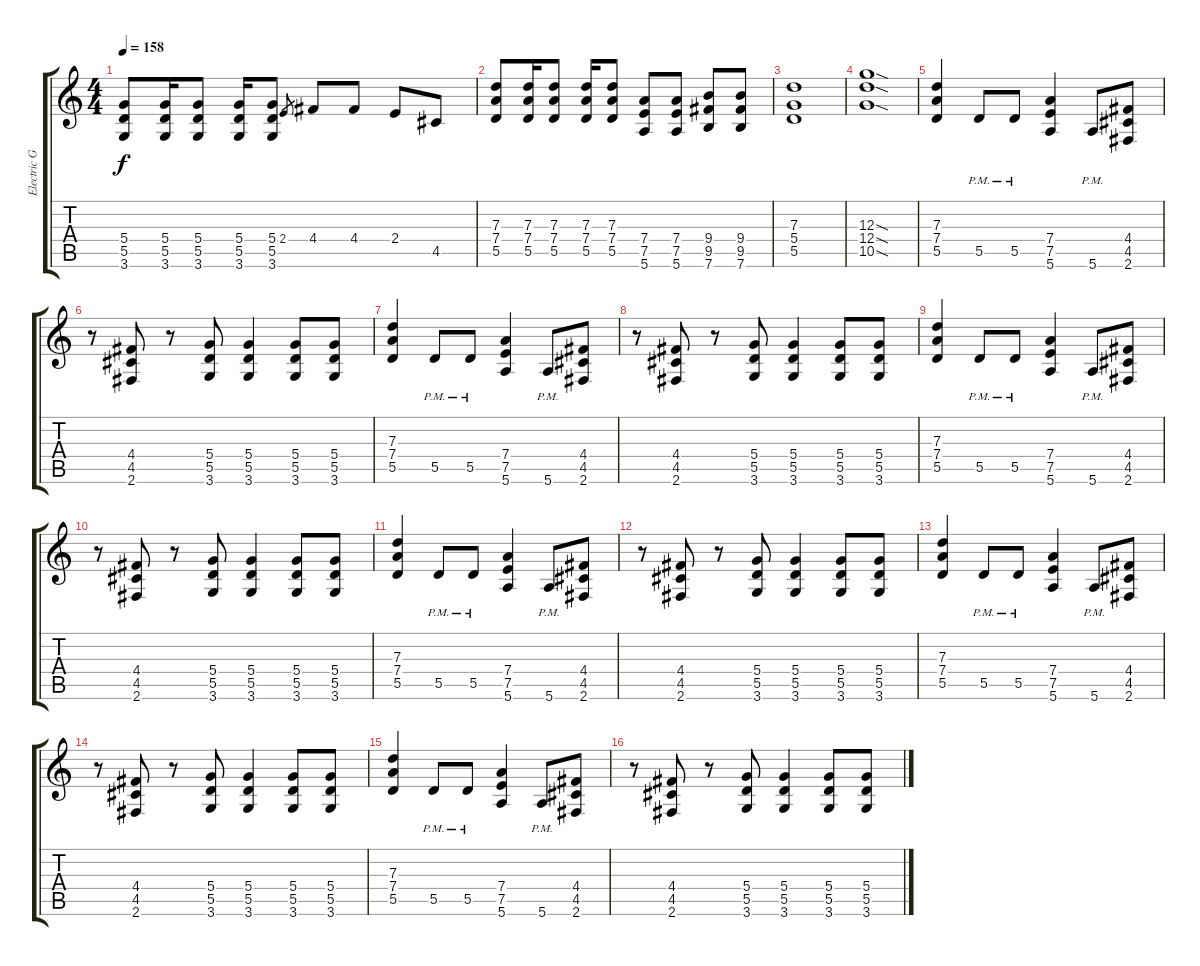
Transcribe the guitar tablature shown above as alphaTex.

\track ("Electric Guitar 1" "Electric G") {instrument overdrivenguitar}
\staff {score tabs}
\tuning (E4 B3 G3 D3 A2 E2) {hide}
\ts (4 4)
\tempo 158
\clef g2
\ks c
(5.4 5.5 3.6).8{dy f} (5.4 5.5 3.6).16 (5.4 5.5 3.6).8 (5.4 5.5 3.6).16 (5.4 5.5 3.6).8 2.4.8{gr} 4.4.8 4.4.8 2.4.8 4.5.8 |
(7.3 7.4 5.5).8 (7.3 7.4 5.5).16 (7.3 7.4 5.5).8 (7.3 7.4 5.5).16 (7.3 7.4 5.5).8 (7.4 7.5 5.6).8 (7.4 7.5 5.6).8 (9.4 9.5 7.6).8 (9.4 9.5 7.6).8 |
(7.3 5.4 5.5).1 |
(12.3{sod} 12.4{sod} 10.5{sod}).1 |
(7.3 7.4 5.5).4 5.5{pm}.8 5.5{pm}.8 (7.4 7.5 5.6).4 5.6{pm}.8 (4.4 4.5 2.6).8 |
r.8 (4.4 4.5 2.6).8 r.8 (5.4 5.5 3.6).8 (5.4 5.5 3.6).4 (5.4 5.5 3.6).8 (5.4 5.5 3.6).8 |
(7.3 7.4 5.5).4 5.5{pm}.8 5.5{pm}.8 (7.4 7.5 5.6).4 5.6{pm}.8 (4.4 4.5 2.6).8 |
r.8 (4.4 4.5 2.6).8 r.8 (5.4 5.5 3.6).8 (5.4 5.5 3.6).4 (5.4 5.5 3.6).8 (5.4 5.5 3.6).8 |
(7.3 7.4 5.5).4 5.5{pm}.8 5.5{pm}.8 (7.4 7.5 5.6).4 5.6{pm}.8 (4.4 4.5 2.6).8 |
r.8 (4.4 4.5 2.6).8 r.8 (5.4 5.5 3.6).8 (5.4 5.5 3.6).4 (5.4 5.5 3.6).8 (5.4 5.5 3.6).8 |
(7.3 7.4 5.5).4 5.5{pm}.8 5.5{pm}.8 (7.4 7.5 5.6).4 5.6{pm}.8 (4.4 4.5 2.6).8 |
r.8 (4.4 4.5 2.6).8 r.8 (5.4 5.5 3.6).8 (5.4 5.5 3.6).4 (5.4 5.5 3.6).8 (5.4 5.5 3.6).8 |
(7.3 7.4 5.5).4 5.5{pm}.8 5.5{pm}.8 (7.4 7.5 5.6).4 5.6{pm}.8 (4.4 4.5 2.6).8 |
r.8 (4.4 4.5 2.6).8 r.8 (5.4 5.5 3.6).8 (5.4 5.5 3.6).4 (5.4 5.5 3.6).8 (5.4 5.5 3.6).8 |
(7.3 7.4 5.5).4 5.5{pm}.8 5.5{pm}.8 (7.4 7.5 5.6).4 5.6{pm}.8 (4.4 4.5 2.6).8 |
r.8 (4.4 4.5 2.6).8 r.8 (5.4 5.5 3.6).8 (5.4 5.5 3.6).4 (5.4 5.5 3.6).8 (5.4 5.5 3.6).8
